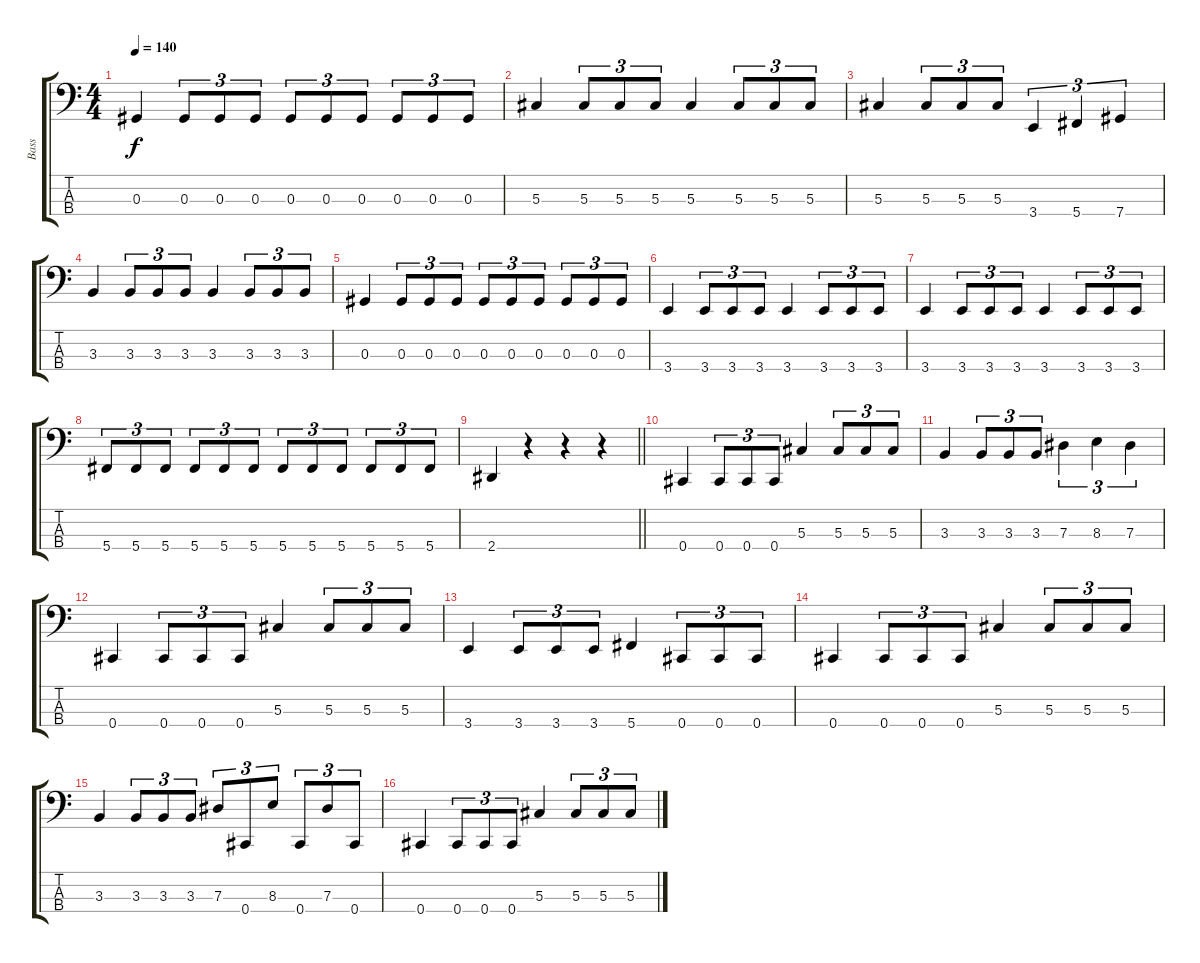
\track ("Bass" "Bass") {instrument electricbassfinger}
\staff {score tabs}
\tuning (Gb2 Db2 Ab1 Db1) {hide}
\ts (4 4)
\tempo 140
\clef f4
\ks c
0.3.4{dy f} 0.3.8{tu (3 2)} 0.3.8{tu (3 2)} 0.3.8{tu (3 2)} 0.3.8{tu (3 2)} 0.3.8{tu (3 2)} 0.3.8{tu (3 2)} 0.3.8{tu (3 2)} 0.3.8{tu (3 2)} 0.3.8{tu (3 2)} |
5.3.4 5.3.8{tu (3 2)} 5.3.8{tu (3 2)} 5.3.8{tu (3 2)} 5.3.4 5.3.8{tu (3 2)} 5.3.8{tu (3 2)} 5.3.8{tu (3 2)} |
5.3.4 5.3.8{tu (3 2)} 5.3.8{tu (3 2)} 5.3.8{tu (3 2)} 3.4.4{tu (3 2)} 5.4.4{tu (3 2)} 7.4.4{tu (3 2)} |
3.3.4 3.3.8{tu (3 2)} 3.3.8{tu (3 2)} 3.3.8{tu (3 2)} 3.3.4 3.3.8{tu (3 2)} 3.3.8{tu (3 2)} 3.3.8{tu (3 2)} |
0.3.4 0.3.8{tu (3 2)} 0.3.8{tu (3 2)} 0.3.8{tu (3 2)} 0.3.8{tu (3 2)} 0.3.8{tu (3 2)} 0.3.8{tu (3 2)} 0.3.8{tu (3 2)} 0.3.8{tu (3 2)} 0.3.8{tu (3 2)} |
3.4.4 3.4.8{tu (3 2)} 3.4.8{tu (3 2)} 3.4.8{tu (3 2)} 3.4.4 3.4.8{tu (3 2)} 3.4.8{tu (3 2)} 3.4.8{tu (3 2)} |
3.4.4 3.4.8{tu (3 2)} 3.4.8{tu (3 2)} 3.4.8{tu (3 2)} 3.4.4 3.4.8{tu (3 2)} 3.4.8{tu (3 2)} 3.4.8{tu (3 2)} |
5.4.8{tu (3 2)} 5.4.8{tu (3 2)} 5.4.8{tu (3 2)} 5.4.8{tu (3 2)} 5.4.8{tu (3 2)} 5.4.8{tu (3 2)} 5.4.8{tu (3 2)} 5.4.8{tu (3 2)} 5.4.8{tu (3 2)} 5.4.8{tu (3 2)} 5.4.8{tu (3 2)} 5.4.8{tu (3 2)} |
\barLineRight lightlight
2.4.4 r.4 r.4 r.4 |
\section ("" "")
0.4.4 0.4.8{tu (3 2)} 0.4.8{tu (3 2)} 0.4.8{tu (3 2)} 5.3.4 5.3.8{tu (3 2)} 5.3.8{tu (3 2)} 5.3.8{tu (3 2)} |
3.3.4 3.3.8{tu (3 2)} 3.3.8{tu (3 2)} 3.3.8{tu (3 2)} 7.3.4{tu (3 2)} 8.3.4{tu (3 2)} 7.3.4{tu (3 2)} |
0.4.4 0.4.8{tu (3 2)} 0.4.8{tu (3 2)} 0.4.8{tu (3 2)} 5.3.4 5.3.8{tu (3 2)} 5.3.8{tu (3 2)} 5.3.8{tu (3 2)} |
3.4.4 3.4.8{tu (3 2)} 3.4.8{tu (3 2)} 3.4.8{tu (3 2)} 5.4.4 0.4.8{tu (3 2)} 0.4.8{tu (3 2)} 0.4.8{tu (3 2)} |
0.4.4 0.4.8{tu (3 2)} 0.4.8{tu (3 2)} 0.4.8{tu (3 2)} 5.3.4 5.3.8{tu (3 2)} 5.3.8{tu (3 2)} 5.3.8{tu (3 2)} |
3.3.4 3.3.8{tu (3 2)} 3.3.8{tu (3 2)} 3.3.8{tu (3 2)} 7.3.8{tu (3 2)} 0.4.8{tu (3 2)} 8.3.8{tu (3 2)} 0.4.8{tu (3 2)} 7.3.8{tu (3 2)} 0.4.8{tu (3 2)} |
0.4.4 0.4.8{tu (3 2)} 0.4.8{tu (3 2)} 0.4.8{tu (3 2)} 5.3.4 5.3.8{tu (3 2)} 5.3.8{tu (3 2)} 5.3.8{tu (3 2)}
